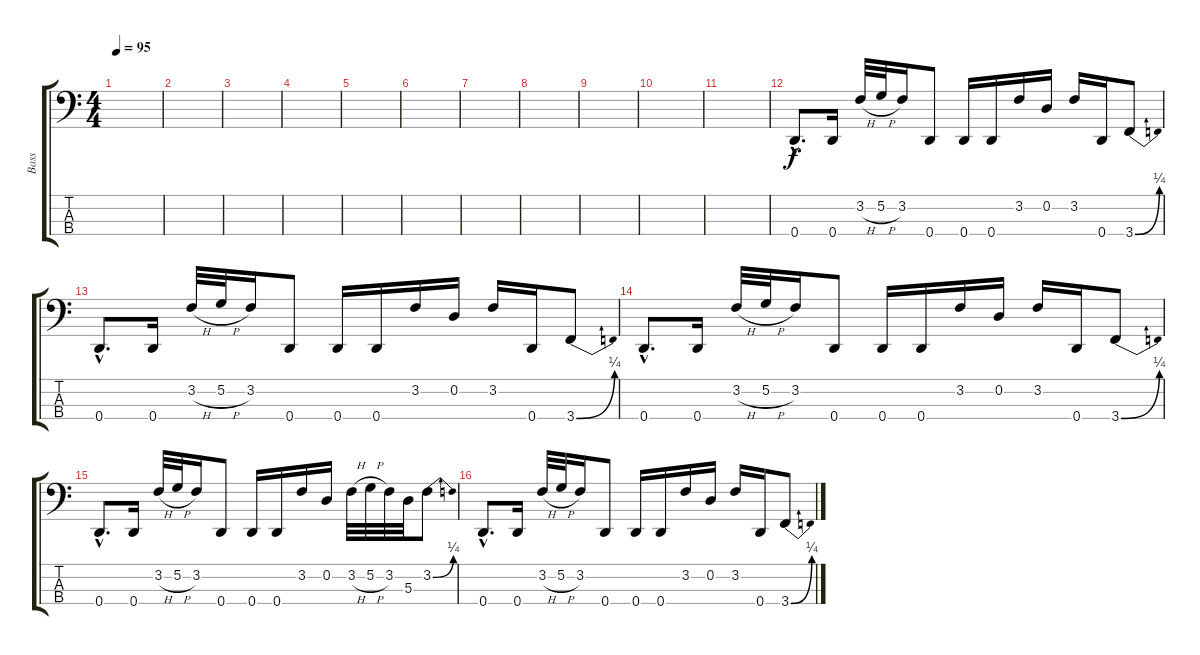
\track ("Bass" "Bass") {instrument slapbass2}
\staff {score tabs}
\tuning (G2 D2 A1 D1) {hide}
\ts (4 4)
\tempo 95
\clef f4
\ks c
|
|
|
|
|
|
|
|
|
|
|
0.4{hac}.8{d} 0.4.16 3.2{h}.32 5.2{h}.32 3.2.16 0.4.8 0.4.16 0.4.16 3.2.16 0.2.16 3.2.16 0.4.16 3.4{be (bend 0 0 60 1)}.8 |
0.4{hac}.8{d} 0.4.16 3.2{h}.32 5.2{h}.32 3.2.16 0.4.8 0.4.16 0.4.16 3.2.16 0.2.16 3.2.16 0.4.16 3.4{be (bend 0 0 60 1)}.8 |
0.4{hac}.8{d} 0.4.16 3.2{h}.32 5.2{h}.32 3.2.16 0.4.8 0.4.16 0.4.16 3.2.16 0.2.16 3.2.16 0.4.16 3.4{be (bend 0 0 60 1)}.8 |
0.4{hac}.8{d} 0.4.16 3.2{h}.32 5.2{h}.32 3.2.16 0.4.8 0.4.16 0.4.16 3.2.16 0.2.16 3.2{h}.32 5.2{h}.32 3.2.32 5.3.32 3.2{be (bend 0 0 60 1)}.8 |
0.4{hac}.8{d} 0.4.16 3.2{h}.32 5.2{h}.32 3.2.16 0.4.8 0.4.16 0.4.16 3.2.16 0.2.16 3.2.16 0.4.16 3.4{be (bend 0 0 60 1)}.8
